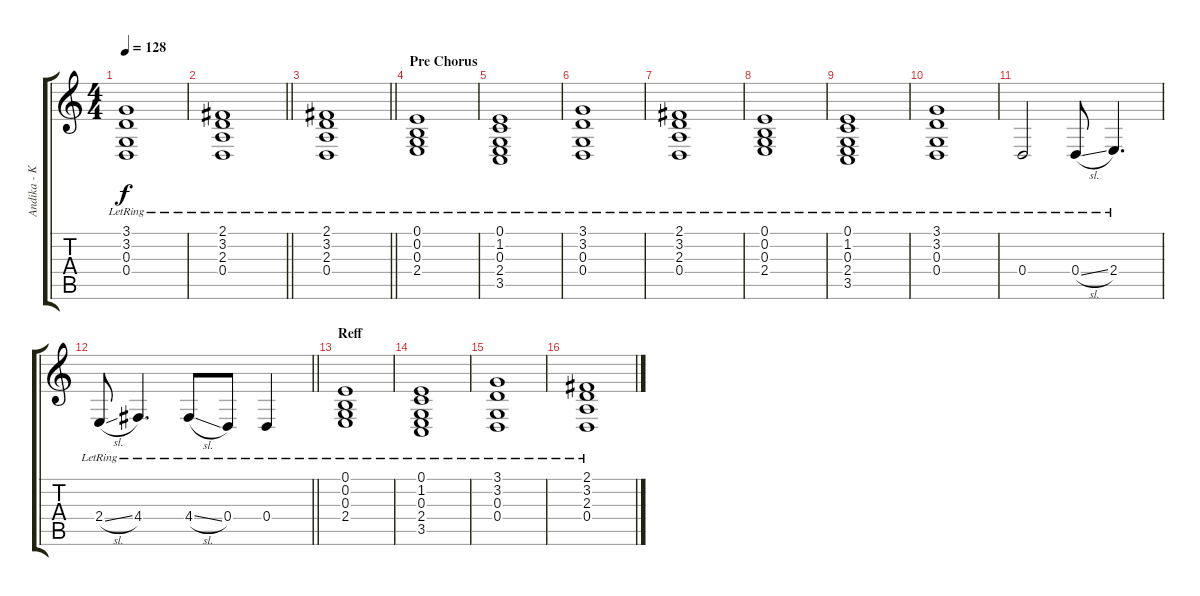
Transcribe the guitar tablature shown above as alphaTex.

\track ("Andika - Keyboard (R)" "Andika - K") {instrument reedorgan}
\staff {score tabs}
\tuning (E4 B3 G3 D3 A2 E2) {hide}
\ts (4 4)
\tempo 128
\clef g2
\ks c
(3.1{lr} 3.2{lr} 0.3 0.4).1{dy f} |
\barLineRight lightlight
(2.1{lr} 3.2{lr} 2.3{lr} 0.4{lr}).1 |
\barLineRight lightlight
(2.1{lr} 3.2{lr} 2.3{lr} 0.4{lr}).1 |
\section ("" "Pre Chorus")
(0.1{lr} 0.2{lr} 0.3{lr} 2.4{lr}).1 |
(0.1{lr} 1.2{lr} 0.3{lr} 2.4{lr} 3.5{lr}).1 |
(3.1{lr} 3.2{lr} 0.3 0.4).1 |
(2.1{lr} 3.2{lr} 2.3{lr} 0.4{lr}).1 |
(0.1{lr} 0.2{lr} 0.3{lr} 2.4{lr}).1 |
(0.1{lr} 1.2{lr} 0.3{lr} 2.4{lr} 3.5{lr}).1 |
(3.1{lr} 3.2{lr} 0.3 0.4).1 |
0.4{lr}.2 0.4{sl lr}.8 2.4{lr}.4{d} |
\barLineRight lightlight
2.4{sl lr}.8 4.4{lr}.4{d} 4.4{sl lr}.8 0.4{lr}.8 0.4{lr}.4 |
\section ("" "Reff")
(0.1{lr} 0.2{lr} 0.3{lr} 2.4{lr}).1 |
(0.1{lr} 1.2{lr} 0.3{lr} 2.4{lr} 3.5{lr}).1 |
(3.1{lr} 3.2{lr} 0.3 0.4).1 |
(2.1{lr} 3.2{lr} 2.3{lr} 0.4{lr}).1
